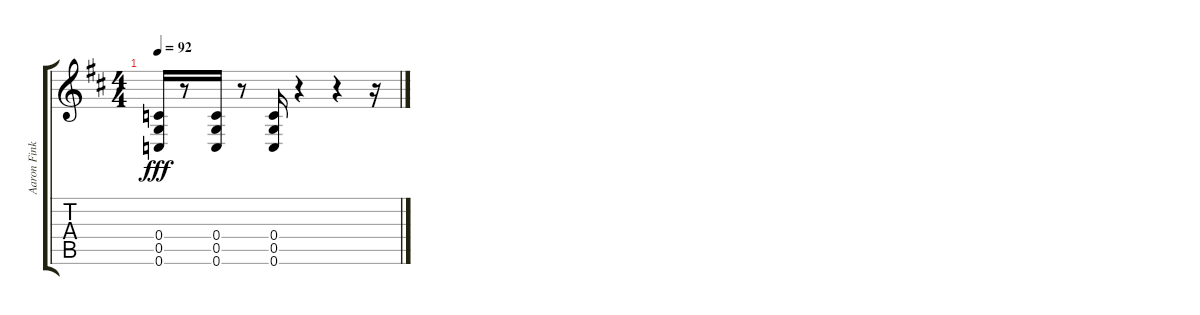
\track ("Aaron Fink" "Aaron Fink") {instrument distortionguitar}
\staff {score tabs}
\tuning (D4 A3 F3 C3 G2 C2) {hide}
\ts (4 4)
\tempo 92
\clef g2
\ks d
(0.4 0.5 0.6).16{dy fff} r.8 (0.4 0.5 0.6).16 r.8 (0.4 0.5 0.6).16 r.4 r.4 r.16
